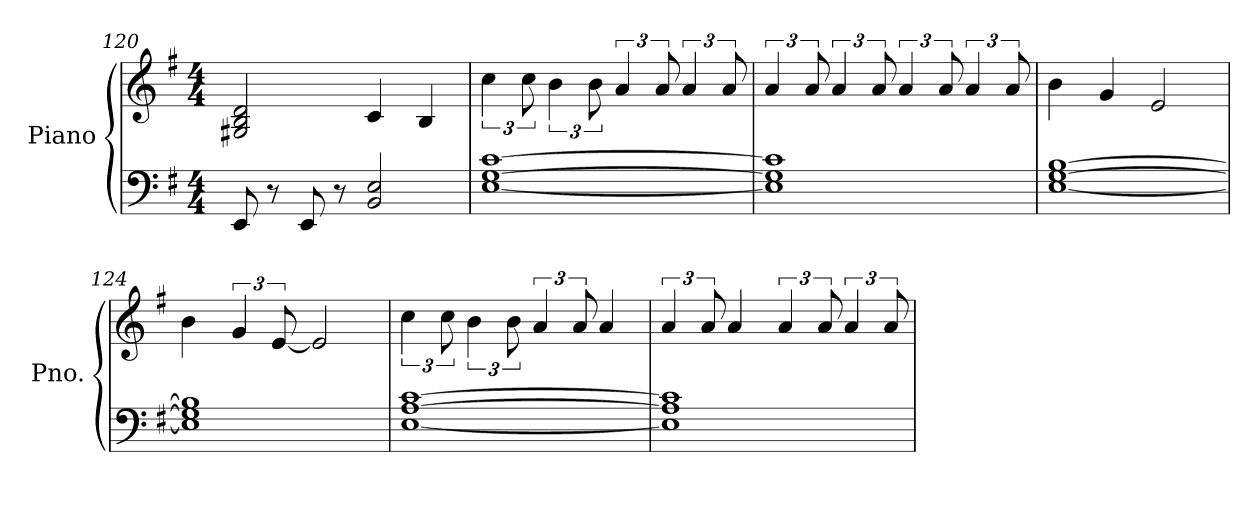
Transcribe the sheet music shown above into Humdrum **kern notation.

**kern	**kern
*part1	*part1
*staff2	*staff1
*I"Piano	*
*I'Pno.	*
*clefF4	*clefG2
*k[f#]	*k[f#]
*M4/4	*M4/4
=120	=120
8EE/	2G#X/ 2B/ 2d/
8r	.
8EE/	.
8r	.
2BB/ 2E/	4c/
.	4B/
=121	=121
[1E [1G [1c	6cc\
.	12cc\
.	6b\
.	12b\
.	6a/
.	12a/
.	6a/
.	12a/
=122	=122
1E] 1G] 1c]	6a/
.	12a/
.	6a/
.	12a/
.	6a/
.	12a/
.	6a/
.	12a/
!!LO:LB:g=z
=123	=123
[1E [1G [1B	4b\
.	4g/
.	2e/
=124	=124
1E] 1G] 1B]	4b\
.	6g/
.	[12e/
.	2e/]
=125	=125
[1E [1A [1c	6cc\
.	12cc\
.	6b\
.	12b\
.	6a/
.	12a/
.	4a/
=126	=126
1E] 1A] 1c]	6a/
.	12a/
.	4a/
.	6a/
.	12a/
.	6a/
.	12a/
=	=
*-	*-
